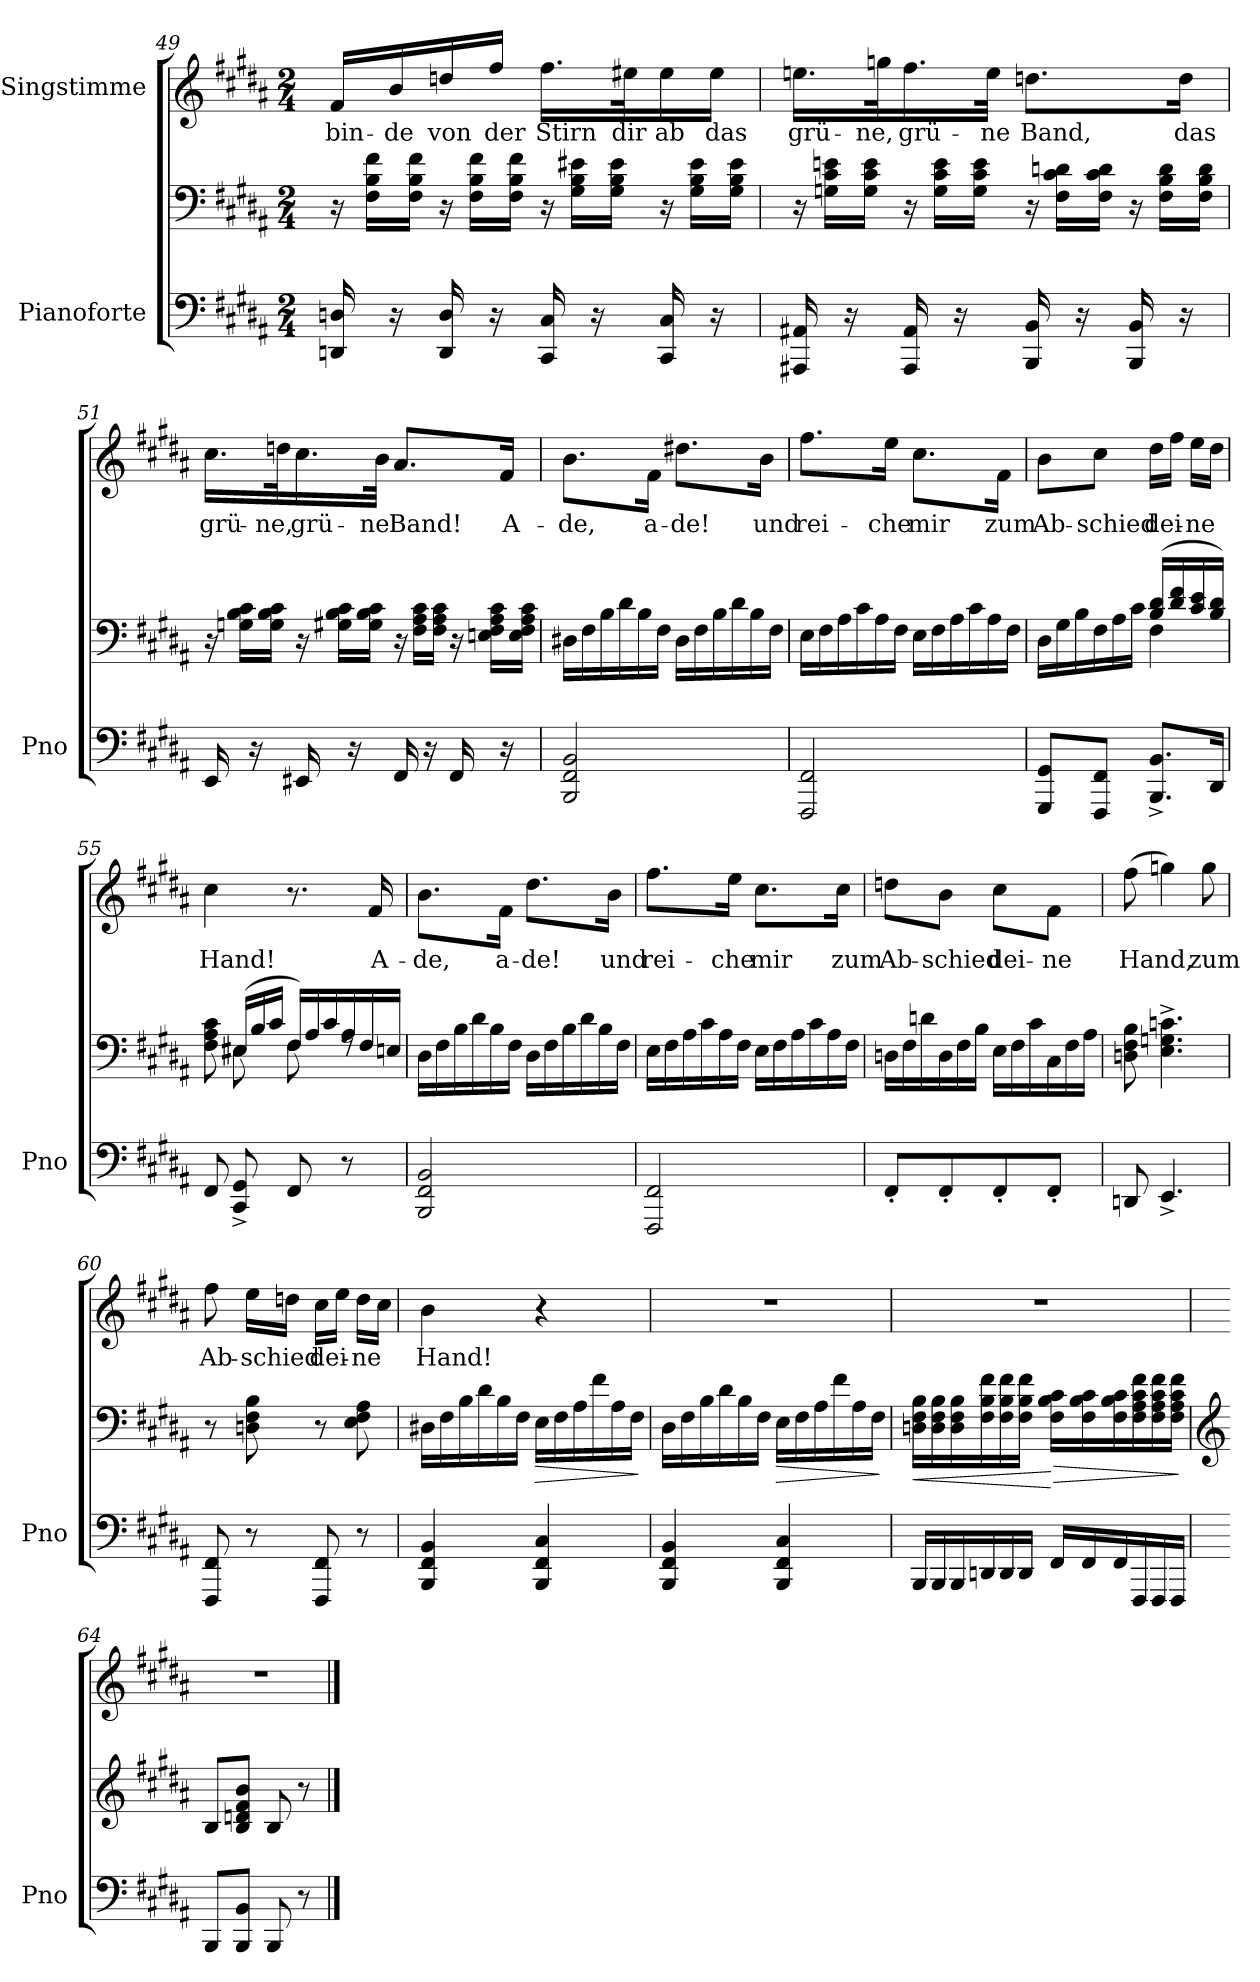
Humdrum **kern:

**kern	**kern	**dynam	**kern	**text
*part2	*part2	*part2	*part1	*part1
*staff3	*staff2	*staff2/3	*staff1	*staff1
*I"Pianoforte	*	*	*I"Singstimme	*
*I'Pno	*	*	*	*
!!LO:PB:g=z
*clefF4	*clefF4	*	*clefG2	*
*k[f#c#g#d#a#]	*k[f#c#g#d#a#]	*	*k[f#c#g#d#a#]	*
*M2/4	*M2/4	*	*M2/4	*
*	*Xtuplet	*	*	*
=49	=49	=49	=49	=49
!	!	!	!	!LO:LY:b
16DDn/ 16Dn/	24r	.	16f#/LL	bin-
.	24F#\ 24B\ 24f#\LL	.	.	.
!	!	!	!	!LO:LY:b
16r	.	.	16b/	-de
.	24F#\ 24B\ 24f#\JJ	.	.	.
!	!	!	!	!LO:LY:b
16DD/ 16D/	24r	.	16ddn/	von
.	24F#\ 24B\ 24f#\LL	.	.	.
!	!	!	!	!LO:LY:b
16r	.	.	16ff#/JJ	der
.	24F#\ 24B\ 24f#\JJ	.	.	.
!	!	!	!	!LO:LY:b
16CC#/ 16C#/	24r	.	16.ff#\LL	Stirn
.	24G#\ 24B\ 24e#X\LL	.	.	.
16r	.	.	.	.
.	24G#\ 24B\ 24e#\JJ	.	.	.
!	!	!	!	!LO:LY:b
.	.	.	32ee#X\K	dir
!	!	!	!	!LO:LY:b
16CC#/ 16C#/	24r	.	16ee#\	ab
.	24G#\ 24B\ 24e#\LL	.	.	.
!	!	!	!	!LO:LY:b
16r	.	.	16ee#\JJ	das
.	24G#\ 24B\ 24e#\JJ	.	.	.
=50	=50	=50	=50	=50
!	!	!	!	!LO:LY:b
16AAA#X/ 16AA#X/	24r	.	16.een\LL	grü-
.	24Gn\ 24c#\ 24en\LL	.	.	.
16r	.	.	.	.
.	24G\ 24c#\ 24e\JJ	.	.	.
!	!	!	!	!LO:LY:b
.	.	.	32ggn\K	ne,
!	!	!	!	!LO:LY:b
16AAA#/ 16AA#/	24r	.	16.ff#\	grü-
.	24G\ 24c#\ 24e\LL	.	.	.
16r	.	.	.	.
.	24G\ 24c#\ 24e\JJ	.	.	.
!	!	!	!	!LO:LY:b
.	.	.	32ee\JJk	-ne
!	!	!	!	!LO:LY:b
16BBB/ 16BB/	24r	.	8.ddn\L	Band,
.	24F#\ 24c#\ 24dn\LL	.	.	.
16r	.	.	.	.
.	24F#\ 24c#\ 24d\JJ	.	.	.
16BBB/ 16BB/	24r	.	.	.
.	24F#\ 24B\ 24d\LL	.	.	.
!	!	!	!	!LO:LY:b
16r	.	.	16dd\Jk	das
.	24F#\ 24B\ 24d\JJ	.	.	.
!!LO:LB:g=z
=51	=51	=51	=51	=51
!	!	!	!	!LO:LY:b
16EE/	24r	.	16.cc#\LL	grü-
.	24Gn\ 24B\ 24c#\LL	.	.	.
16r	.	.	.	.
.	24G\ 24B\ 24c#\JJ	.	.	.
!	!	!	!	!LO:LY:b
.	.	.	32ddn\K	-ne,
!	!	!	!	!LO:LY:b
16EE#X/	24r	.	16.cc#\	grü-
.	24G#X\ 24B\ 24c#\LL	.	.	.
16r	.	.	.	.
.	24G#\ 24B\ 24c#\JJ	.	.	.
!	!	!	!	!LO:LY:b
.	.	.	32b\JJk	-ne
!	!	!	!	!LO:LY:b
16FF#/	24r	.	8.a#/L	Band!
.	24F#\ 24A#\ 24c#\LL	.	.	.
16r	.	.	.	.
.	24F#\ 24A#\ 24c#\JJ	.	.	.
16FF#/	24r	.	.	.
.	24En\ 24F#\ 24A#\ 24c#\LL	.	.	.
!	!	!	!	!LO:LY:b
16r	.	.	16f#/Jk	A-
.	24E\ 24F#\ 24A#\ 24c#\JJ	.	.	.
=52	=52	=52	=52	=52
!	!	!	!	!LO:LY:b
2BBB/ 2FF#/ 2BB/	24D#X\LL	.	8.b\L	-de,
.	24F#\	.	.	.
.	24B\	.	.	.
.	24d#\	.	.	.
.	24B\	.	.	.
!	!	!	!	!LO:LY:b
.	.	.	16f#\Jk	a-
.	24F#\JJ	.	.	.
!	!	!	!	!LO:LY:b
.	24D#\LL	.	8.dd#X\L	-de!
.	24F#\	.	.	.
.	24B\	.	.	.
.	24d#\	.	.	.
.	24B\	.	.	.
!	!	!	!	!LO:LY:b
.	.	.	16b\Jk	und
.	24F#\JJ	.	.	.
=53	=53	=53	=53	=53
!	!	!	!	!LO:LY:b
2FFF#/ 2FF#/	24E\LL	.	8.ff#\L	rei-
.	24F#\	.	.	.
.	24A#\	.	.	.
.	24c#\	.	.	.
.	24A#\	.	.	.
!	!	!	!	!LO:LY:b
.	.	.	16ee\Jk	-che
.	24F#\JJ	.	.	.
!	!	!	!	!LO:LY:b
.	24E\LL	.	8.cc#\L	mir
.	24F#\	.	.	.
.	24A#\	.	.	.
.	24c#\	.	.	.
.	24A#\	.	.	.
!	!	!	!	!LO:LY:b
.	.	.	16f#\Jk	zum
.	24F#\JJ	.	.	.
!!LO:LB:g=z
=54	=54	=54	=54	=54
*	*^	*	*	*
!	!	!	!	!	!LO:LY:b
8GGG#/ 8GG#/L	24D#\LL	4ryy	.	8b\L	Ab-
.	24G#\	.	.	.	.
.	24B\	.	.	.	.
!	!	!	!	!	!LO:LY:b
8FFF#/ 8FF#/J	24F#\	.	.	8cc#\J	-schied
.	24A#\	.	.	.	.
.	24c#\JJ	.	.	.	.
!	!	!	!	!	!LO:LY:b
8.BBB/^ 8.BB/^L	(>16B/ 16d#/LL	4F#\	.	16dd#\LL	dei-
.	16d#/ 16f#/	.	.	16ff#\JJ	.
!	!	!	!	!	!LO:LY:b
.	16c#/ 16e/	.	.	16ee\LL	-ne
16DD#/Jk	16B/ 16d#/JJ)	.	.	16dd#\JJ	.
=55	=55	=55	=55	=55	=55
!	!	!	!	!	!LO:LY:b
8FF#/	8F#\ 8A#\ 8c#\	8ryy	.	4cc#\	Hand!
8CC#/^ 8GG#/^	(>24E#X/LL	8E#\	.	.	.
.	24B/	.	.	.	.
.	24c#/JJ	.	.	.	.
8FF#/	24F#/LL)	8F#\	.	8.r	.
.	24A#/	.	.	.	.
.	24c#/	.	.	.	.
8r	24A#/	8rF	.	.	.
.	24F#/	.	.	.	.
!	!	!	!	!	!LO:LY:b
.	.	.	.	16f#/	A-
.	24En/JJ	.	.	.	.
*	*v	*v	*	*	*
=56	=56	=56	=56	=56
!	!	!	!	!LO:LY:b
2BBB/ 2FF#/ 2BB/	24D#\LL	.	8.b\L	-de,
.	24F#\	.	.	.
.	24B\	.	.	.
.	24d#\	.	.	.
.	24B\	.	.	.
!	!	!	!	!LO:LY:b
.	.	.	16f#\Jk	a-
.	24F#\JJ	.	.	.
!	!	!	!	!LO:LY:b
.	24D#\LL	.	8.dd#\L	-de!
.	24F#\	.	.	.
.	24B\	.	.	.
.	24d#\	.	.	.
.	24B\	.	.	.
!	!	!	!	!LO:LY:b
.	.	.	16b\Jk	und
.	24F#\JJ	.	.	.
!!LO:LB:g=z
=57	=57	=57	=57	=57
!	!	!	!	!LO:LY:b
2FFF#/ 2FF#/	24E\LL	.	8.ff#\L	rei-
.	24F#\	.	.	.
.	24A#\	.	.	.
.	24c#\	.	.	.
.	24A#\	.	.	.
!	!	!	!	!LO:LY:b
.	.	.	16ee\Jk	-che
.	24F#\JJ	.	.	.
!	!	!	!	!LO:LY:b
.	24E\LL	.	8.cc#\L	mir
.	24F#\	.	.	.
.	24A#\	.	.	.
.	24c#\	.	.	.
.	24A#\	.	.	.
!	!	!	!	!LO:LY:b
.	.	.	16cc#\Jk	zum
.	24F#\JJ	.	.	.
=58	=58	=58	=58	=58
!	!	!	!	!LO:LY:b
8FF#'/L	24Dn\LL	.	8ddn\L	Ab-
.	24F#\	.	.	.
.	24dn\	.	.	.
!	!	!	!	!LO:LY:b
8FF#'/	24D\	.	8b\J	-schied
.	24F#\	.	.	.
.	24B\JJ	.	.	.
!	!	!	!	!LO:LY:b
8FF#'/	24E\LL	.	8cc#\L	dei-
.	24F#\	.	.	.
.	24c#\	.	.	.
!	!	!	!	!LO:LY:b
8FF#'/J	24C#\	.	8f#\J	-ne
.	24F#\	.	.	.
.	24A#\JJ	.	.	.
=59	=59	=59	=59	=59
!	!	!	!	!LO:LY:b
8DDn/	8Dn\ 8F#\ 8B\	.	(>8ff#\	Hand,
4.EE^/	4.E\^ 4.Gn\^ 4.cn\^	.	4ggn\)	.
!	!	!	!	!LO:LY:b
.	.	.	8gg\	zum
=60	=60	=60	=60	=60
!	!	!	!	!LO:LY:b
8FFF#/ 8FF#/	8r	.	8ff#\	Ab-
!	!	!	!	!LO:LY:b
8r	8Dn\ 8F#\ 8B\	.	16ee\LL	-schied
.	.	.	16ddn\JJ	.
!	!	!	!	!LO:LY:b
8FFF#/ 8FF#/	8r	.	16cc#\LL	dei-
.	.	.	16ee\JJ	.
!	!	!	!	!LO:LY:b
8r	8E\ 8F#\ 8A#\	.	16dd\LL	-ne
.	.	.	16cc#\JJ	.
!!LO:LB:g=z
=61	=61	=61	=61	=61
!	!	!	!	!LO:LY:b
4BBB/ 4FF#/ 4BB/	24D#X\LL	.	4b\	Hand!
.	24F#\	.	.	.
.	24B\	.	.	.
.	24d#\	.	.	.
.	24B\	.	.	.
.	24F#\JJ	.	.	.
!	!	!LO:HP:b	!	!
4BBB/ 4FF#/ 4C#/	24E\LL	>	4r	.
.	24F#\	.	.	.
.	24A#\	.	.	.
.	24f#\	.	.	.
.	24A#\	.	.	.
.	24F#\JJ	.	.	.
.	.	]	.	.
=62	=62	=62	=62	=62
4BBB/ 4FF#/ 4BB/	24D#\LL	.	2r	.
.	24F#\	.	.	.
.	24B\	.	.	.
.	24d#\	.	.	.
.	24B\	.	.	.
.	24F#\JJ	.	.	.
!	!	!LO:HP:b	!	!
4BBB/ 4FF#/ 4C#/	24E\LL	>	.	.
.	24F#\	.	.	.
.	24A#\	.	.	.
.	24f#\	.	.	.
.	24A#\	.	.	.
.	24F#\JJ	.	.	.
.	.	]	.	.
=63	=63	=63	=63	=63
*Xtuplet	*	*	*	*
!	!	!LO:HP:b	!	!
24BBB/LL	24Dn\ 24F#\ 24B\LL	<	2r	.
24BBB/	24D\ 24F#\ 24B\	.	.	.
24BBB/	24D\ 24F#\ 24B\	.	.	.
24DDn/	24F#\ 24B\ 24f#\	.	.	.
24DD/	24F#\ 24B\ 24f#\	.	.	.
24DD/JJ	24F#\ 24B\ 24f#\JJ	.	.	.
!	!	!LO:HP:n=1:b	!	!
24FF#/LL	24F#\ 24B\ 24c#\LL	[ >	.	.
24FF#/	24F#\ 24B\ 24c#\	.	.	.
24FF#/	24F#\ 24B\ 24c#\	.	.	.
24FFF#/	24F#\ 24A#\ 24c#\ 24f#\	.	.	.
24FFF#/	24F#\ 24A#\ 24c#\ 24f#\	.	.	.
24FFF#/JJ	24F#\ 24A#\ 24c#\ 24f#\JJ	.	.	.
.	.	]	.	.
=64	=64	=64	=64	=64
*	*clefG2	*	*	*
8BBB/L	8B/L	.	2r	.
8BBB/ 8BB/J	8B/ 8dn/ 8f#/ 8b/J	.	.	.
8BBB/	8B/	.	.	.
8r	8r	.	.	.
==	==	==	==	==
*-	*-	*-	*-	*-
